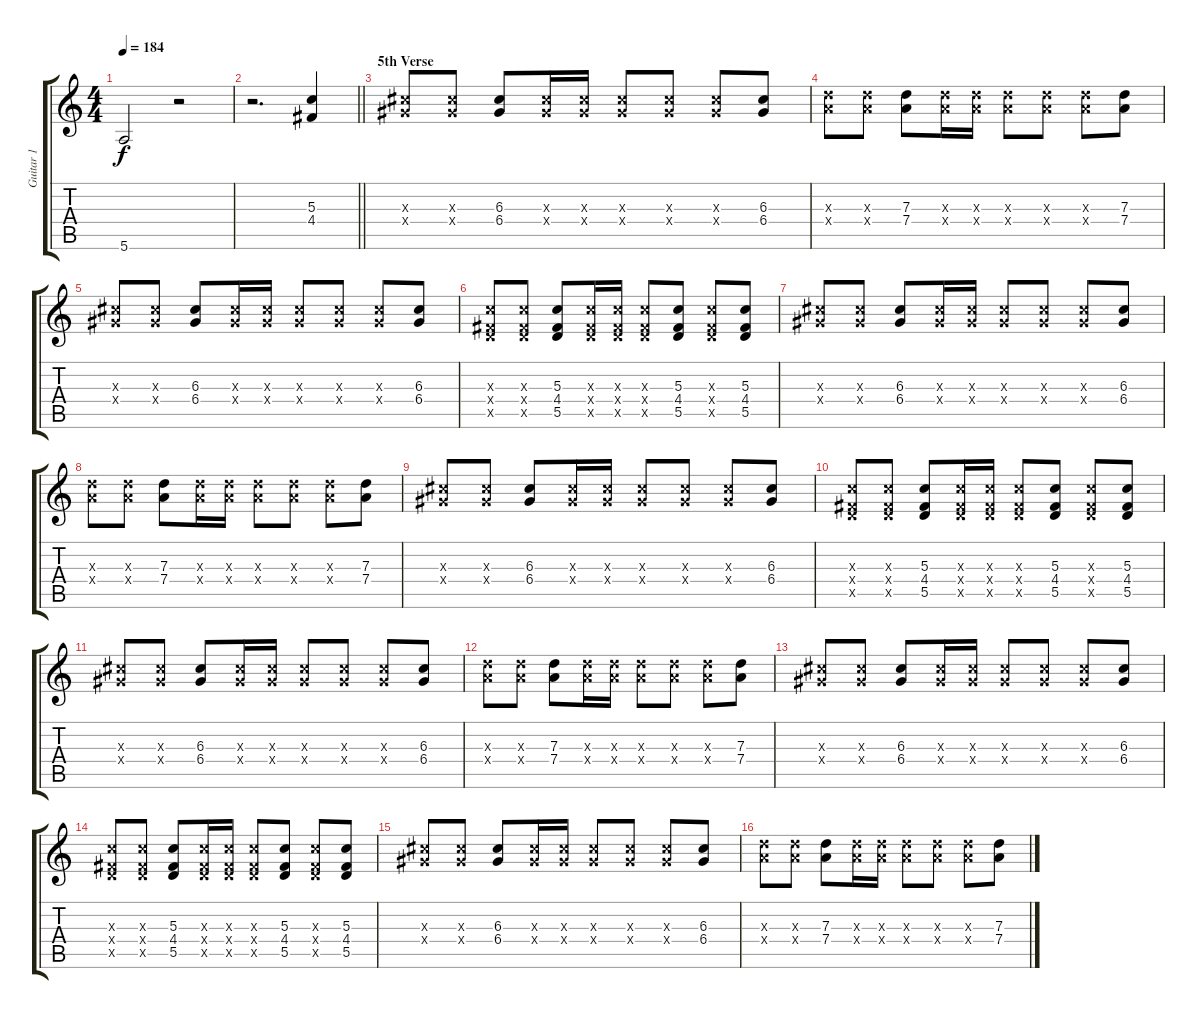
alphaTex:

\track ("Guitar 1" "Guitar 1") {instrument distortionguitar}
\staff {score tabs}
\tuning (E4 B3 G3 D3 A2 E2) {hide}
\ts (4 4)
\tempo 184
\clef g2
\ks c
5.6.2{dy f} r.2 |
\barLineRight lightlight
r.2{d} (5.3 4.4).4 |
\section ("" "5th Verse")
(6.3{x} 6.4{x}).8 (6.3{x} 6.4{x}).8 (6.3 6.4).8 (6.3{x} 6.4{x}).16 (6.3{x} 6.4{x}).16 (6.3{x} 6.4{x}).8 (6.3{x} 6.4{x}).8 (6.3{x} 6.4{x}).8 (6.3 6.4).8 |
(7.3{x} 7.4{x}).8 (7.3{x} 7.4{x}).8 (7.3 7.4).8 (7.3{x} 7.4{x}).16 (7.3{x} 7.4{x}).16 (7.3{x} 7.4{x}).8 (7.3{x} 7.4{x}).8 (7.3{x} 7.4{x}).8 (7.3 7.4).8 |
(6.3{x} 6.4{x}).8 (6.3{x} 6.4{x}).8 (6.3 6.4).8 (6.3{x} 6.4{x}).16 (6.3{x} 6.4{x}).16 (6.3{x} 6.4{x}).8 (6.3{x} 6.4{x}).8 (6.3{x} 6.4{x}).8 (6.3 6.4).8 |
(5.3{x} 4.4{x} 5.5{x}).8 (5.3{x} 4.4{x} 5.5{x}).8 (5.3 4.4 5.5).8 (5.3{x} 4.4{x} 5.5{x}).16 (5.3{x} 4.4{x} 5.5{x}).16 (5.3{x} 4.4{x} 5.5{x}).8 (5.3 4.4 5.5).8 (5.3{x} 4.4{x} 5.5{x}).8 (5.3 4.4 5.5).8 |
(6.3{x} 6.4{x}).8 (6.3{x} 6.4{x}).8 (6.3 6.4).8 (6.3{x} 6.4{x}).16 (6.3{x} 6.4{x}).16 (6.3{x} 6.4{x}).8 (6.3{x} 6.4{x}).8 (6.3{x} 6.4{x}).8 (6.3 6.4).8 |
(7.3{x} 7.4{x}).8 (7.3{x} 7.4{x}).8 (7.3 7.4).8 (7.3{x} 7.4{x}).16 (7.3{x} 7.4{x}).16 (7.3{x} 7.4{x}).8 (7.3{x} 7.4{x}).8 (7.3{x} 7.4{x}).8 (7.3 7.4).8 |
(6.3{x} 6.4{x}).8 (6.3{x} 6.4{x}).8 (6.3 6.4).8 (6.3{x} 6.4{x}).16 (6.3{x} 6.4{x}).16 (6.3{x} 6.4{x}).8 (6.3{x} 6.4{x}).8 (6.3{x} 6.4{x}).8 (6.3 6.4).8 |
(5.3{x} 4.4{x} 5.5{x}).8 (5.3{x} 4.4{x} 5.5{x}).8 (5.3 4.4 5.5).8 (5.3{x} 4.4{x} 5.5{x}).16 (5.3{x} 4.4{x} 5.5{x}).16 (5.3{x} 4.4{x} 5.5{x}).8 (5.3 4.4 5.5).8 (5.3{x} 4.4{x} 5.5{x}).8 (5.3 4.4 5.5).8 |
(6.3{x} 6.4{x}).8 (6.3{x} 6.4{x}).8 (6.3 6.4).8 (6.3{x} 6.4{x}).16 (6.3{x} 6.4{x}).16 (6.3{x} 6.4{x}).8 (6.3{x} 6.4{x}).8 (6.3{x} 6.4{x}).8 (6.3 6.4).8 |
(7.3{x} 7.4{x}).8 (7.3{x} 7.4{x}).8 (7.3 7.4).8 (7.3{x} 7.4{x}).16 (7.3{x} 7.4{x}).16 (7.3{x} 7.4{x}).8 (7.3{x} 7.4{x}).8 (7.3{x} 7.4{x}).8 (7.3 7.4).8 |
(6.3{x} 6.4{x}).8 (6.3{x} 6.4{x}).8 (6.3 6.4).8 (6.3{x} 6.4{x}).16 (6.3{x} 6.4{x}).16 (6.3{x} 6.4{x}).8 (6.3{x} 6.4{x}).8 (6.3{x} 6.4{x}).8 (6.3 6.4).8 |
(5.3{x} 4.4{x} 5.5{x}).8 (5.3{x} 4.4{x} 5.5{x}).8 (5.3 4.4 5.5).8 (5.3{x} 4.4{x} 5.5{x}).16 (5.3{x} 4.4{x} 5.5{x}).16 (5.3{x} 4.4{x} 5.5{x}).8 (5.3 4.4 5.5).8 (5.3{x} 4.4{x} 5.5{x}).8 (5.3 4.4 5.5).8 |
(6.3{x} 6.4{x}).8 (6.3{x} 6.4{x}).8 (6.3 6.4).8 (6.3{x} 6.4{x}).16 (6.3{x} 6.4{x}).16 (6.3{x} 6.4{x}).8 (6.3{x} 6.4{x}).8 (6.3{x} 6.4{x}).8 (6.3 6.4).8 |
(7.3{x} 7.4{x}).8 (7.3{x} 7.4{x}).8 (7.3 7.4).8 (7.3{x} 7.4{x}).16 (7.3{x} 7.4{x}).16 (7.3{x} 7.4{x}).8 (7.3{x} 7.4{x}).8 (7.3{x} 7.4{x}).8 (7.3 7.4).8
